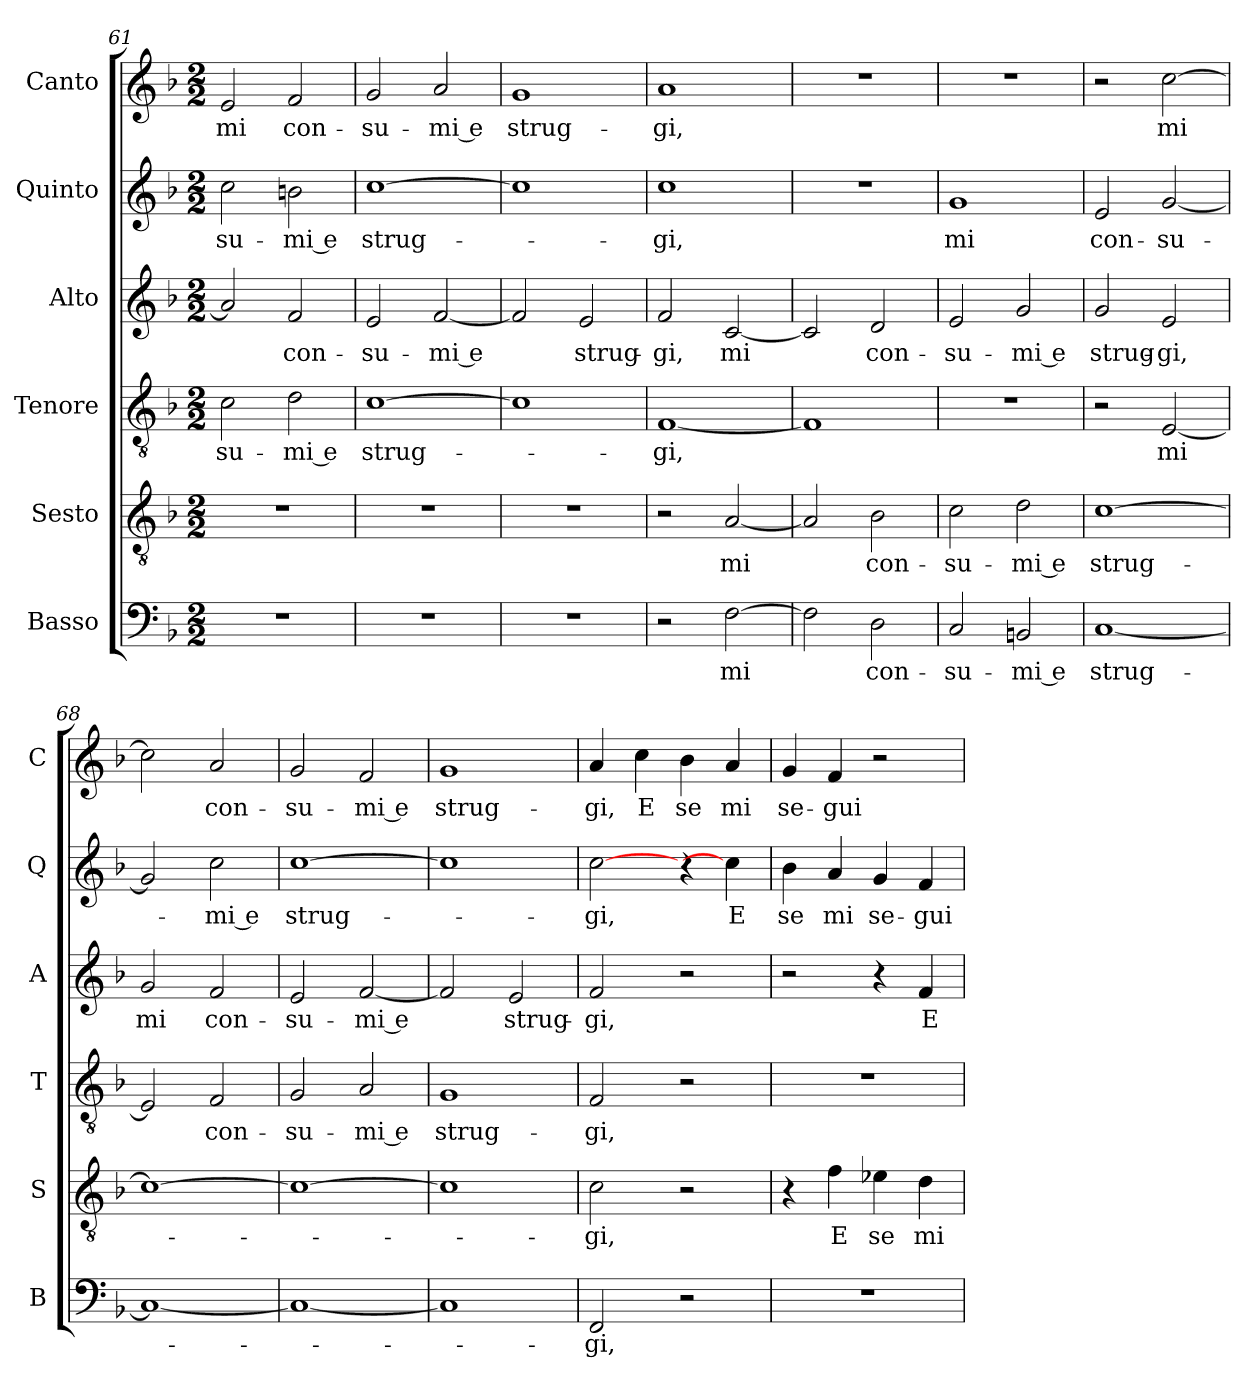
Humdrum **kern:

**kern	**text	**kern	**text	**kern	**text	**kern	**text	**kern	**text	**kern	**text
*part6	*part6	*part5	*part5	*part4	*part4	*part3	*part3	*part2	*part2	*part1	*part1
*staff6	*staff6	*staff5	*staff5	*staff4	*staff4	*staff3	*staff3	*staff2	*staff2	*staff1	*staff1
*I"Basso	*	*I"Sesto	*	*I"Tenore	*	*I"Alto	*	*I"Quinto	*	*I"Canto	*
*I'B	*	*I'S	*	*I'T	*	*I'A	*	*I'Q	*	*I'C	*
*clefF4	*	*clefGv2	*	*clefGv2	*	*clefG2	*	*clefG2	*	*clefG2	*
*k[b-]	*	*k[b-]	*	*k[b-]	*	*k[b-]	*	*k[b-]	*	*k[b-]	*
*d:	*	*d:	*	*d:	*	*d:	*	*d:	*	*d:	*
*M2/2	*	*M2/2	*	*M2/2	*	*M2/2	*	*M2/2	*	*M2/2	*
=61	=61	=61	=61	=61	=61	=61	=61	=61	=61	=61	=61
1r	.	1r	.	2c	-su-	2a]	.	2cc	-su-	2e	mi
.	.	.	.	2d	-mi e	2f	con-	2bn	-mi e	2f	con-
=62	=62	=62	=62	=62	=62	=62	=62	=62	=62	=62	=62
1r	.	1r	.	[1c	strug-	2e	-su-	[1cc	strug-	2g	-su-
.	.	.	.	.	.	[2f	-mi e	.	.	2a	-mi e
=63	=63	=63	=63	=63	=63	=63	=63	=63	=63	=63	=63
1r	.	1r	.	1c]	.	2f]	.	1cc]	.	1g	strug-
.	.	.	.	.	.	2e	strug-	.	.	.	.
=64	=64	=64	=64	=64	=64	=64	=64	=64	=64	=64	=64
2r	.	2r	.	[1F	-gi,	2f	-gi,	1cc	-gi,	1a	-gi,
[2F	mi	[2A	mi	.	.	[2c	mi	.	.	.	.
=65	=65	=65	=65	=65	=65	=65	=65	=65	=65	=65	=65
2F]	.	2A]	.	1F]	.	2c]	.	1r	.	1r	.
2D	con-	2B-	con-	.	.	2d	con-	.	.	.	.
=66	=66	=66	=66	=66	=66	=66	=66	=66	=66	=66	=66
2C	-su-	2c	-su-	1r	.	2e	-su-	1g	mi	1r	.
2BBn	-mi e	2d	-mi e	.	.	2g	-mi e	.	.	.	.
=67	=67	=67	=67	=67	=67	=67	=67	=67	=67	=67	=67
[1C	strug-	[1c	strug-	2r	.	2g	strug-	2e	con-	2r	.
.	.	.	.	[2E	mi	2e	-gi,	[2g	-su-	[2cc	mi
=68	=68	=68	=68	=68	=68	=68	=68	=68	=68	=68	=68
1C_	.	1c_	.	2E]	.	2g	mi	2g]	.	2cc]	.
.	.	.	.	2F	con-	2f	con-	2cc	-mi e	2a	con-
=69	=69	=69	=69	=69	=69	=69	=69	=69	=69	=69	=69
1C_	.	1c_	.	2G	-su-	2e	-su-	[1cc	strug-	2g	-su-
.	.	.	.	2A	-mi e	[2f	-mi e	.	.	2f	-mi e
=70	=70	=70	=70	=70	=70	=70	=70	=70	=70	=70	=70
1C]	.	1c]	.	1G	strug-	2f]	.	1cc]	.	1g	strug-
.	.	.	.	.	.	2e	strug-	.	.	.	.
=71	=71	=71	=71	=71	=71	=71	=71	=71	=71	=71	=71
2FF	-gi,	2c	-gi,	2F	-gi,	2f	-gi,	[2cc	-gi,	4a	-gi,
.	.	.	.	.	.	.	.	.	.	4cc	E
2r	.	2r	.	2r	.	2r	.	4r	.	4b-	se
.	.	.	.	.	.	.	.	4cc]	E	4a	mi
=72	=72	=72	=72	=72	=72	=72	=72	=72	=72	=72	=72
1r	.	4r	.	1r	.	2r	.	4b-	se	4g	se-
.	.	4f	E	.	.	.	.	4a	mi	4f	-gui
.	.	4e-X	se	.	.	4r	.	4g	se-	2r	.
.	.	4d	mi	.	.	4f	E	4f	-gui	.	.
=	=	=	=	=	=	=	=	=	=	=	=
*-	*-	*-	*-	*-	*-	*-	*-	*-	*-	*-	*-
